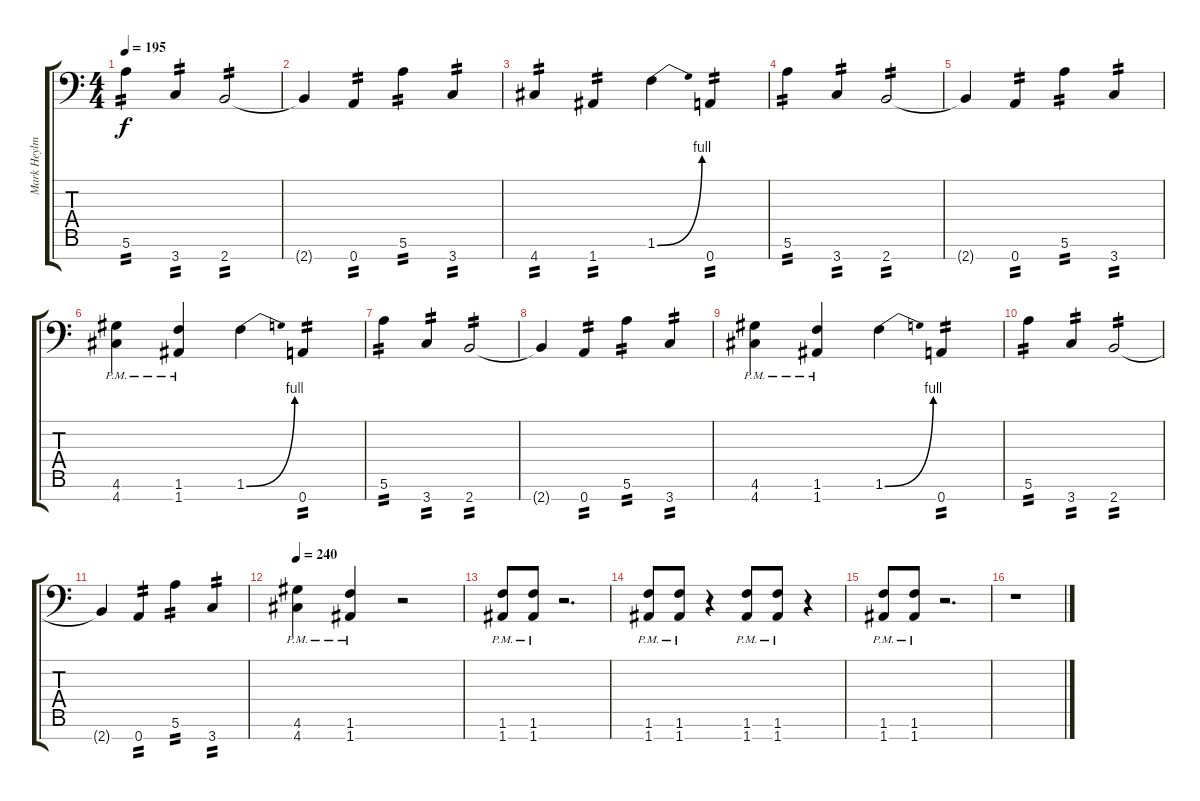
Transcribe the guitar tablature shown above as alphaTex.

\track ("Mark Heylmun" "Mark Heylm") {instrument distortionguitar}
\staff {score tabs}
\tuning (E4 B3 G3 D3 A2 E2 A1) {hide}
\ts (4 4)
\tempo 195
\clef f4
\ks c
5.6.4{tp 2 dy f} 3.7.4{tp 2} 2.7.2{tp 2} |
2.7{t}.4 0.7.4{tp 2} 5.6.4{tp 2} 3.7.4{tp 2} |
4.7.4{tp 2} 1.7.4{tp 2} 1.6{be (bend 0 0 60 4)}.4 0.7.4{tp 2} |
5.6.4{tp 2} 3.7.4{tp 2} 2.7.2{tp 2} |
2.7{t}.4 0.7.4{tp 2} 5.6.4{tp 2} 3.7.4{tp 2} |
(4.6{pm} 4.7{pm}).4 (1.6{pm} 1.7{pm}).4 1.6{be (bend 0 0 60 4)}.4 0.7.4{tp 2} |
5.6.4{tp 2} 3.7.4{tp 2} 2.7.2{tp 2} |
2.7{t}.4 0.7.4{tp 2} 5.6.4{tp 2} 3.7.4{tp 2} |
(4.6{pm} 4.7{pm}).4 (1.6{pm} 1.7{pm}).4 1.6{be (bend 0 0 60 4)}.4 0.7.4{tp 2} |
5.6.4{tp 2} 3.7.4{tp 2} 2.7.2{tp 2} |
2.7{t}.4 0.7.4{tp 2} 5.6.4{tp 2} 3.7.4{tp 2} |
\tempo 240
(4.6 4.7{pm}).4 (1.6 1.7{pm}).4 r.2 |
(1.6{pm} 1.7{pm}).8 (1.6{pm} 1.7{pm}).8 r.2{d} |
(1.6{pm} 1.7{pm}).8 (1.6{pm} 1.7{pm}).8 r.4 (1.6{pm} 1.7{pm}).8 (1.6{pm} 1.7{pm}).8 r.4 |
(1.6{pm} 1.7{pm}).8 (1.6{pm} 1.7{pm}).8 r.2{d} |
r.1
